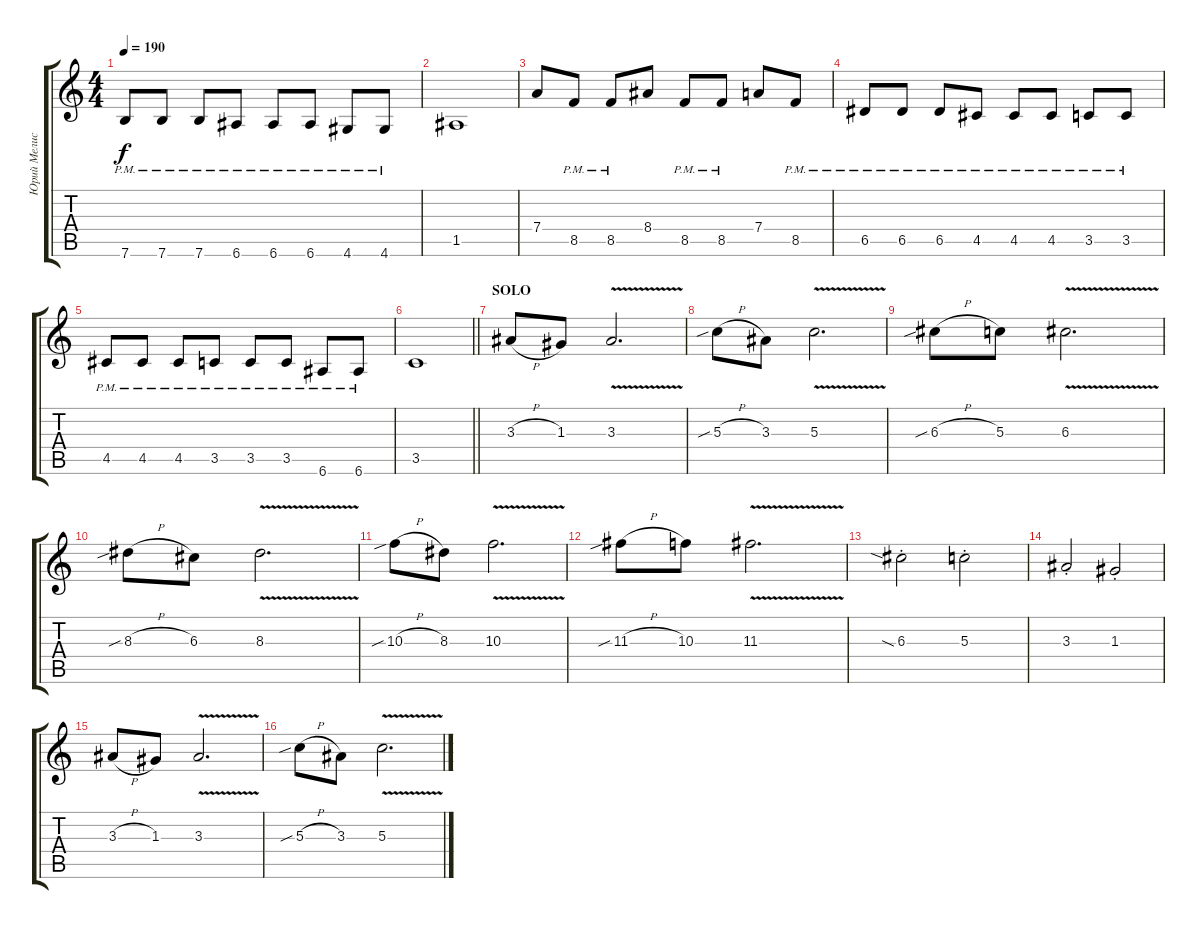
\track ("Юрий Мелисов" "Юрий Мелис") {instrument distortionguitar}
\staff {score tabs}
\tuning (E4 B3 G3 D3 A2 E2) {hide}
\ts (4 4)
\tempo 190
\clef g2
\ks c
7.6{pm}.8{dy f} 7.6{pm}.8 7.6{pm}.8 6.6{pm}.8 6.6{pm}.8 6.6{pm}.8 4.6{pm}.8 4.6{pm}.8 |
1.5.1 |
7.4.8 8.5{pm}.8 8.5{pm}.8 8.4.8 8.5{pm}.8 8.5{pm}.8 7.4.8 8.5{pm}.8 |
6.5{pm}.8 6.5{pm}.8 6.5{pm}.8 4.5{pm}.8 4.5{pm}.8 4.5{pm}.8 3.5{pm}.8 3.5{pm}.8 |
4.5{pm}.8 4.5{pm}.8 4.5{pm}.8 3.5{pm}.8 3.5{pm}.8 3.5{pm}.8 6.6{pm}.8 6.6{pm}.8 |
\barLineRight lightlight
3.5.1 |
\section ("" "SOLO")
3.3{h}.8 1.3.8 3.3{v}.2{d} |
5.3{sib h}.8 3.3.8 5.3{v}.2{d} |
6.3{sib h}.8 5.3.8 6.3{v}.2{d} |
8.3{sib h}.8 6.3.8 8.3{v}.2{d} |
10.3{sib h}.8 8.3.8 10.3{v}.2{d} |
11.3{sib h}.8 10.3.8 11.3{v}.2{d} |
6.3{sia st}.2 5.3{st}.2 |
3.3{st}.2 1.3{st}.2 |
3.3{h}.8 1.3.8 3.3{v}.2{d} |
5.3{sib h}.8 3.3.8 5.3{v}.2{d}
